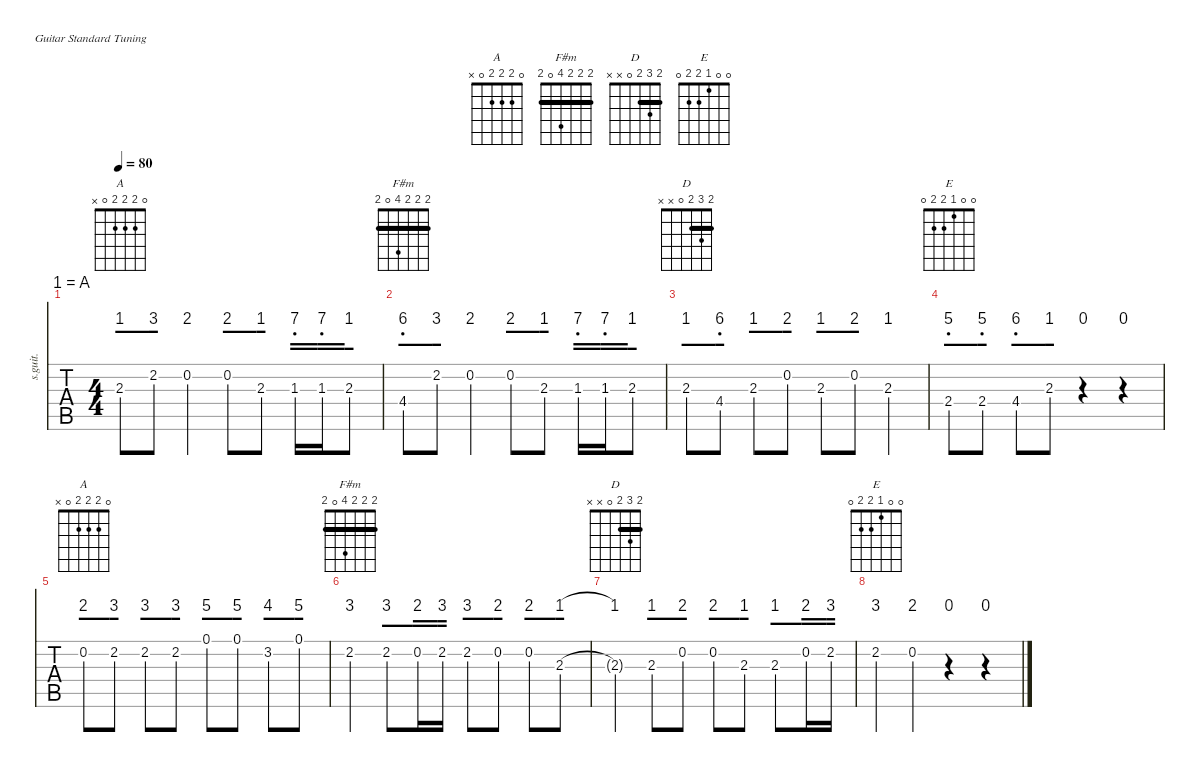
\defaultSystemsLayout 4
\hideDynamics
\bracketExtendMode nobrackets
\chordDiagramsInScore
\track ("Steel Guitar" "s.guit.") {defaultSystemsLayout 4 instrument acousticguitarsteel}
\staff {tabs numbered}
\tuning (E4 B3 G3 D3 A2 E2)
\chord ("A" 0 2 2 2 0 x) {showfingering false}
\chord ("F#m" 2 2 2 4 0 2) {showfingering false barre (2 2)}
\chord ("D" 2 3 2 0 x x) {showfingering false barre 2}
\chord ("E" 0 0 1 2 2 0) {showfingering false}
\ts (4 4)
\tempo 80
\clef g2
\ks a
2.3{acc forcenatural}.8{ch "A" dy mf} 2.2{acc #}.8 0.2{acc forcenatural}.4 0.2{acc forcenatural}.8 2.3{acc forcenatural}.8 1.3{acc #}.16 1.3{acc #}.16 2.3{acc forcenatural}.8 |
4.4{acc #}.8{ch "F#m"} 2.2{acc #}.8 0.2{acc forcenatural}.4 0.2{acc forcenatural}.8 2.3{acc forcenatural}.8 1.3{acc #}.16 1.3{acc #}.16 2.3{acc forcenatural}.8 |
2.3{acc forcenatural}.8{ch "D"} 4.4{acc #}.8 2.3{acc forcenatural}.8 0.2{acc forcenatural}.8 2.3{acc forcenatural}.8 0.2{acc forcenatural}.8 2.3{acc forcenatural}.4 |
2.4{acc forcenatural}.8{ch "E"} 2.4{acc forcenatural}.8 4.4{acc #}.8 2.3{acc forcenatural}.8 r.4 r.4 |
0.2{acc forcenatural}.8{ch "A"} 2.2{acc #}.8 2.2{acc #}.8 2.2{acc #}.8 0.1{acc forcenatural}.8 0.1{acc forcenatural}.8 3.2{acc forcenatural}.8 0.1{acc forcenatural}.8 |
2.2{acc #}.4{ch "F#m"} 2.2{acc #}.8 0.2{acc forcenatural}.16 2.2{acc #}.16 2.2{acc #}.8 0.2{acc forcenatural}.8 0.2{acc forcenatural}.8 2.3{acc forcenatural}.8 |
2.3{t acc forcenatural}.4{ch "D"} 2.3{acc forcenatural}.8 0.2{acc forcenatural}.8 0.2{acc forcenatural}.8 2.3{acc forcenatural}.8 2.3{acc forcenatural}.8 0.2{acc forcenatural}.16 2.2{acc #}.16 |
2.2{acc #}.4{ch "E"} 0.2{acc forcenatural}.4 r.4 r.4
